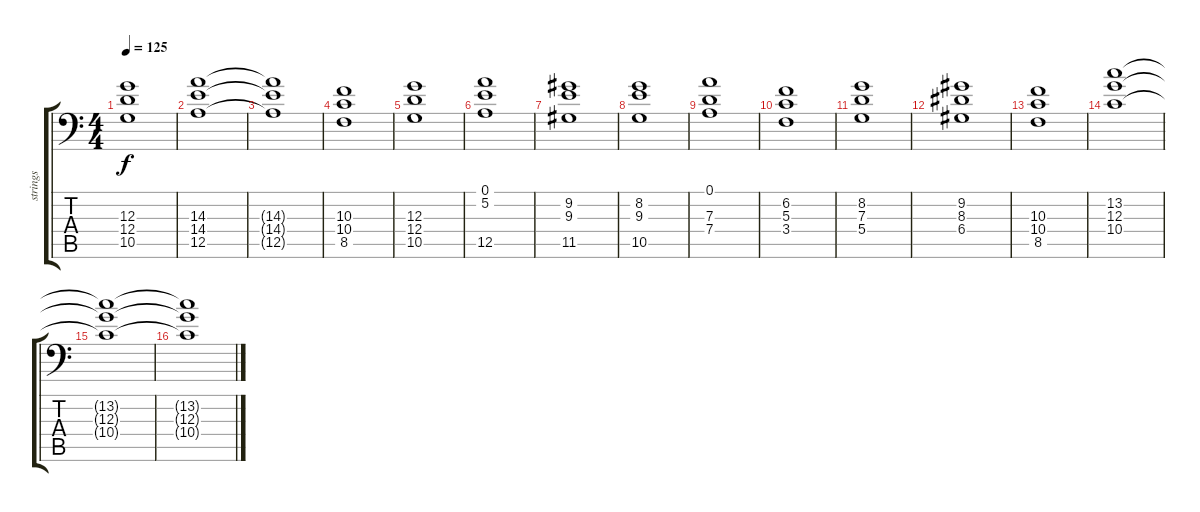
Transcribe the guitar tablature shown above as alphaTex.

\track ("strings" "strings") {instrument stringensemble1}
\staff {score tabs}
\tuning (A4 B3 G3 D3 A2 A1) {hide}
\ts (4 4)
\tempo 125
\clef f4
\ks c
(12.3 12.4 10.5).1{dy f} |
(14.3 14.4 12.5).1 |
(14.3{t} 14.4{t} 12.5{t}).1 |
(10.3 10.4 8.5).1 |
(12.3 12.4 10.5).1 |
(0.1 5.2 12.5).1 |
(9.2 9.3 11.5).1 |
(8.2 9.3 10.5).1 |
(0.1 7.3 7.4).1 |
(6.2 5.3 3.4).1 |
(8.2 7.3 5.4).1 |
(9.2 8.3 6.4).1 |
(10.3 10.4 8.5).1 |
(13.2 12.3 10.4).1 |
(13.2{t} 12.3{t} 10.4{t}).1 |
(13.2{t} 12.3{t} 10.4{t}).1
